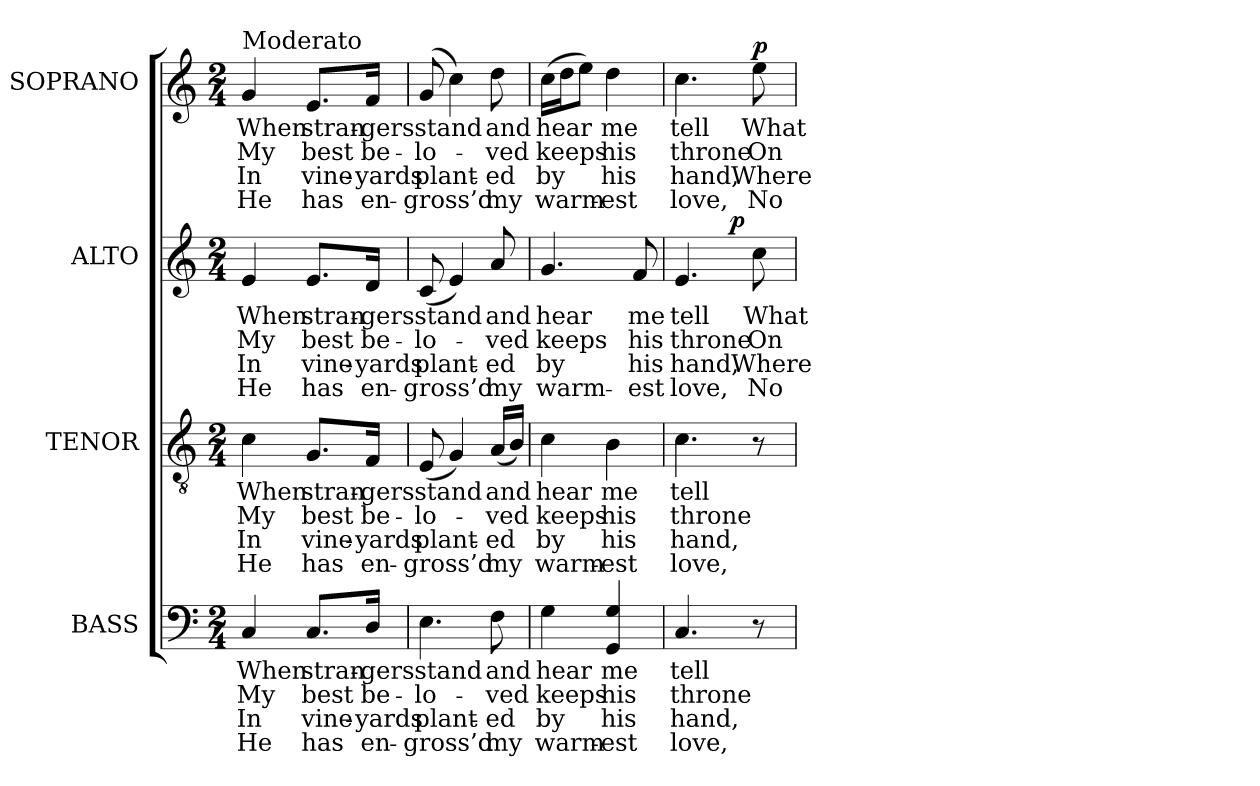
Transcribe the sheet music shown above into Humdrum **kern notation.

**kern	**text	**text	**text	**text	**kern	**text	**text	**text	**text	**kern	**text	**text	**text	**text	**dynam	**kern	**text	**text	**text	**text	**dynam
*part4	*part4	*part4	*part4	*part4	*part3	*part3	*part3	*part3	*part3	*part2	*part2	*part2	*part2	*part2	*part2	*part1	*part1	*part1	*part1	*part1	*part1
*staff4	*staff4	*staff4	*staff4	*staff4	*staff3	*staff3	*staff3	*staff3	*staff3	*staff2	*staff2	*staff2	*staff2	*staff2	*staff2	*staff1	*staff1	*staff1	*staff1	*staff1	*staff1
*I"BASS	*	*	*	*	*I"TENOR	*	*	*	*	*I"ALTO	*	*	*	*	*	*I"SOPRANO	*	*	*	*	*
*I'B.	*	*	*	*	*I'T.	*	*	*	*	*I'A.	*	*	*	*	*	*I'S.	*	*	*	*	*
!!LO:PB:g=z
*clefF4	*	*	*	*	*clefGv2	*	*	*	*	*clefG2	*	*	*	*	*	*clefG2	*	*	*	*	*
*	*	*	*	*	*ITrd7c12	*	*	*	*	*	*	*	*	*	*	*	*	*	*	*	*
*k[]	*	*	*	*	*k[]	*	*	*	*	*k[]	*	*	*	*	*	*k[]	*	*	*	*	*
*C:	*	*	*	*	*C:	*	*	*	*	*C:	*	*	*	*	*	*C:	*	*	*	*	*
*M2/4	*	*	*	*	*M2/4	*	*	*	*	*M2/4	*	*	*	*	*	*M2/4	*	*	*	*	*
=1	=1	=1	=1	=1	=1	=1	=1	=1	=1	=1	=1	=1	=1	=1	=1	=1	=1	=1	=1	=1	=1
!	!LO:LY:b:color=#000000	!LO:LY:b:color=#000000	!LO:LY:b:color=#000000	!LO:LY:b:color=#000000	!	!	!	!	!	!	!	!	!	!	!	!	!	!	!	!	!
!	!	!	!	!	!	!LO:LY:b:color=#000000	!LO:LY:b:color=#000000	!LO:LY:b:color=#000000	!LO:LY:b:color=#000000	!	!	!	!	!	!	!	!	!	!	!	!
!	!	!	!	!	!	!	!	!	!	!	!LO:LY:b:color=#000000	!LO:LY:b:color=#000000	!LO:LY:b:color=#000000	!LO:LY:b:color=#000000	!	!	!	!	!	!	!
!	!	!	!	!	!	!	!	!	!	!	!	!	!	!	!	!LO:TX:a:t=Moderato	!	!	!	!	!
!	!	!	!	!	!	!	!	!	!	!	!	!	!	!	!	!	!LO:LY:b:color=#000000	!LO:LY:b:color=#000000	!LO:LY:b:color=#000000	!LO:LY:b:color=#000000	!
4Ci/	When	My	In	He	4Ci\	When	My	In	He	4ei/	When	My	In	He	.	4gi/	When	My	In	He	.
!	!LO:LY:b:color=#000000	!LO:LY:b:color=#000000	!LO:LY:b:color=#000000	!LO:LY:b:color=#000000	!	!	!	!	!	!	!	!	!	!	!	!	!	!	!	!	!
!	!	!	!	!	!	!LO:LY:b:color=#000000	!LO:LY:b:color=#000000	!LO:LY:b:color=#000000	!LO:LY:b:color=#000000	!	!	!	!	!	!	!	!	!	!	!	!
!	!	!	!	!	!	!	!	!	!	!	!LO:LY:b:color=#000000	!LO:LY:b:color=#000000	!LO:LY:b:color=#000000	!LO:LY:b:color=#000000	!	!	!	!	!	!	!
!	!	!	!	!	!	!	!	!	!	!	!	!	!	!	!	!	!LO:LY:b:color=#000000	!LO:LY:b:color=#000000	!LO:LY:b:color=#000000	!LO:LY:b:color=#000000	!
8.Ci/L	stran-	best	vine-	-has	8.GGi/L	stran-	best	vine-	-has	8.ei/L	stran-	best	vine-	-has	.	8.ei/L	stran-	best	vine-	-has	.
!	!LO:LY:b:color=#000000	!LO:LY:b:color=#000000	!LO:LY:b:color=#000000	!LO:LY:b:color=#000000	!	!	!	!	!	!	!	!	!	!	!	!	!	!	!	!	!
!	!	!	!	!	!	!LO:LY:b:color=#000000	!LO:LY:b:color=#000000	!LO:LY:b:color=#000000	!LO:LY:b:color=#000000	!	!	!	!	!	!	!	!	!	!	!	!
!	!	!	!	!	!	!	!	!	!	!	!LO:LY:b:color=#000000	!LO:LY:b:color=#000000	!LO:LY:b:color=#000000	!LO:LY:b:color=#000000	!	!	!	!	!	!	!
!	!	!	!	!	!	!	!	!	!	!	!	!	!	!	!	!	!LO:LY:b:color=#000000	!LO:LY:b:color=#000000	!LO:LY:b:color=#000000	!LO:LY:b:color=#000000	!
16Di/Jk	-gers	be-	yards	en-	16FFi/Jk	-gers	be-	yards	en-	16di/Jk	-gers	be-	yards	en-	.	16fi/Jk	-gers	be-	yards	en-	.
=2	=2	=2	=2	=2	=2	=2	=2	=2	=2	=2	=2	=2	=2	=2	=2	=2	=2	=2	=2	=2	=2
!	!LO:LY:b:color=#000000	!LO:LY:b:color=#000000	!LO:LY:b:color=#000000	!LO:LY:b:color=#000000	!	!	!	!	!	!	!	!	!	!	!	!	!	!	!	!	!
!	!	!	!	!	!	!LO:LY:b:color=#000000	!LO:LY:b:color=#000000	!LO:LY:b:color=#000000	!LO:LY:b:color=#000000	!	!	!	!	!	!	!	!	!	!	!	!
!	!	!	!	!	!	!	!	!	!	!	!LO:LY:b:color=#000000	!LO:LY:b:color=#000000	!LO:LY:b:color=#000000	!LO:LY:b:color=#000000	!	!	!	!	!	!	!
!	!	!	!	!	!	!	!	!	!	!	!	!	!	!	!	!	!LO:LY:b:color=#000000	!LO:LY:b:color=#000000	!LO:LY:b:color=#000000	!LO:LY:b:color=#000000	!
4.Ei\	stand	-lo-	-plant-	-gross’d	(8EEi/	stand	-lo-	-plant-	-gross’d	(8ci/	stand	-lo-	-plant-	-gross’d	.	(8gi/	stand	-lo-	-plant-	-gross’d	.
.	.	.	.	.	4GGi/)	.	.	.	.	4ei/)	.	.	.	.	.	4cci\)	.	.	.	.	.
!	!LO:LY:b:color=#000000	!LO:LY:b:color=#000000	!LO:LY:b:color=#000000	!LO:LY:b:color=#000000	!	!	!	!	!	!	!	!	!	!	!	!	!	!	!	!	!
!	!	!	!	!	!	!LO:LY:b:color=#000000	!LO:LY:b:color=#000000	!LO:LY:b:color=#000000	!LO:LY:b:color=#000000	!	!	!	!	!	!	!	!	!	!	!	!
!	!	!	!	!	!	!	!	!	!	!	!LO:LY:b:color=#000000	!LO:LY:b:color=#000000	!LO:LY:b:color=#000000	!LO:LY:b:color=#000000	!	!	!	!	!	!	!
!	!	!	!	!	!	!	!	!	!	!	!	!	!	!	!	!	!LO:LY:b:color=#000000	!LO:LY:b:color=#000000	!LO:LY:b:color=#000000	!LO:LY:b:color=#000000	!
8Fi\	and	-ved	ed	my	(16AAi/LL	and	-ved	ed	my	8ai/	and	-ved	ed	my	.	8ddi\	and	-ved	ed	my	.
.	.	.	.	.	16BBi/JJ)	.	.	.	.	.	.	.	.	.	.	.	.	.	.	.	.
=3	=3	=3	=3	=3	=3	=3	=3	=3	=3	=3	=3	=3	=3	=3	=3	=3	=3	=3	=3	=3	=3
!	!LO:LY:b:color=#000000	!LO:LY:b:color=#000000	!LO:LY:b:color=#000000	!LO:LY:b:color=#000000	!	!	!	!	!	!	!	!	!	!	!	!	!	!	!	!	!
!	!	!	!	!	!	!LO:LY:b:color=#000000	!LO:LY:b:color=#000000	!LO:LY:b:color=#000000	!LO:LY:b:color=#000000	!	!	!	!	!	!	!	!	!	!	!	!
!	!	!	!	!	!	!	!	!	!	!	!LO:LY:b:color=#000000	!LO:LY:b:color=#000000	!LO:LY:b:color=#000000	!LO:LY:b:color=#000000	!	!	!	!	!	!	!
!	!	!	!	!	!	!	!	!	!	!	!	!	!	!	!	!	!LO:LY:b:color=#000000	!LO:LY:b:color=#000000	!LO:LY:b:color=#000000	!LO:LY:b:color=#000000	!
4Gi\	hear	keeps	by	warm-	4Ci\	hear	keeps	by	warm-	4.gi/	hear	keeps	by	warm-	.	(16cci\LL	hear	keeps	by	warm-	.
.	.	.	.	.	.	.	.	.	.	.	.	.	.	.	.	16ddi\J	.	.	.	.	.
.	.	.	.	.	.	.	.	.	.	.	.	.	.	.	.	8eei\J)	.	.	.	.	.
!	!LO:LY:b:color=#000000	!LO:LY:b:color=#000000	!LO:LY:b:color=#000000	!LO:LY:b:color=#000000	!	!	!	!	!	!	!	!	!	!	!	!	!	!	!	!	!
!	!	!	!	!	!	!LO:LY:b:color=#000000	!LO:LY:b:color=#000000	!LO:LY:b:color=#000000	!LO:LY:b:color=#000000	!	!	!	!	!	!	!	!	!	!	!	!
!	!	!	!	!	!	!	!	!	!	!	!	!	!	!	!	!	!LO:LY:b:color=#000000	!LO:LY:b:color=#000000	!LO:LY:b:color=#000000	!LO:LY:b:color=#000000	!
4GGi/ 4Gi	me	his	-his	est	4BBi\	me	his	-his	est	.	.	.	.	.	.	4ddi\	me	his	-his	est	.
!	!	!	!	!	!	!	!	!	!	!	!LO:LY:b:color=#000000	!LO:LY:b:color=#000000	!LO:LY:b:color=#000000	!LO:LY:b:color=#000000	!	!	!	!	!	!	!
.	.	.	.	.	.	.	.	.	.	8fi/	me	his	-his	est	.	.	.	.	.	.	.
=4	=4	=4	=4	=4	=4	=4	=4	=4	=4	=4	=4	=4	=4	=4	=4	=4	=4	=4	=4	=4	=4
!	!LO:LY:b:color=#000000	!LO:LY:b:color=#000000	!LO:LY:b:color=#000000	!LO:LY:b:color=#000000	!	!	!	!	!	!	!	!	!	!	!	!	!	!	!	!	!
!	!	!	!	!	!	!LO:LY:b:color=#000000	!LO:LY:b:color=#000000	!LO:LY:b:color=#000000	!LO:LY:b:color=#000000	!	!	!	!	!	!	!	!	!	!	!	!
!	!	!	!	!	!	!	!	!	!	!	!LO:LY:b:color=#000000	!LO:LY:b:color=#000000	!LO:LY:b:color=#000000	!LO:LY:b:color=#000000	!	!	!	!	!	!	!
!	!	!	!	!	!	!	!	!	!	!	!	!	!	!	!	!	!LO:LY:b:color=#000000	!LO:LY:b:color=#000000	!LO:LY:b:color=#000000	!LO:LY:b:color=#000000	!
*	*	*	*	*	*	*	*	*	*	*^	*	*	*	*	*	*	*	*	*	*	*
4.Ci/	tell	throne	hand,	love,	4.Ci\	tell	throne	hand,	love,	4.ei/	4ryy	tell	throne	hand,	love,	.	4.cci\	tell	throne	hand,	love,	.
.	.	.	.	.	.	.	.	.	.	.	32ryy	.	.	.	.	.	.	.	.	.	.	.
.	.	.	.	.	.	.	.	.	.	.	512ryy	.	.	.	.	.	.	.	.	.	.	.
.	.	.	.	.	.	.	.	.	.	.	8ryy	.	.	.	.	p	.	.	.	.	.	.
!	!	!	!	!	!	!	!	!	!	!	!	!LO:LY:b:color=#000000	!LO:LY:b:color=#000000	!LO:LY:b:color=#000000	!LO:LY:b:color=#000000	!	!	!	!	!	!	!
!	!	!	!	!	!	!	!	!	!	!	!	!	!	!	!	!	!	!LO:LY:b:color=#000000	!LO:LY:b:color=#000000	!LO:LY:b:color=#000000	!LO:LY:b:color=#000000	!
8r	.	.	.	.	8r	.	.	.	.	8cci\	.	What	On	Where	No	.	8eei\	What	On	Where	No	p
.	.	.	.	.	.	.	.	.	.	.	16ryy	.	.	.	.	.	.	.	.	.	.	.
.	.	.	.	.	.	.	.	.	.	.	64...ryy	.	.	.	.	.	.	.	.	.	.	.
*	*	*	*	*	*	*	*	*	*	*v	*v	*	*	*	*	*	*	*	*	*	*	*
=	=	=	=	=	=	=	=	=	=	=	=	=	=	=	=	=	=	=	=	=	=
*-	*-	*-	*-	*-	*-	*-	*-	*-	*-	*-	*-	*-	*-	*-	*-	*-	*-	*-	*-	*-	*-
